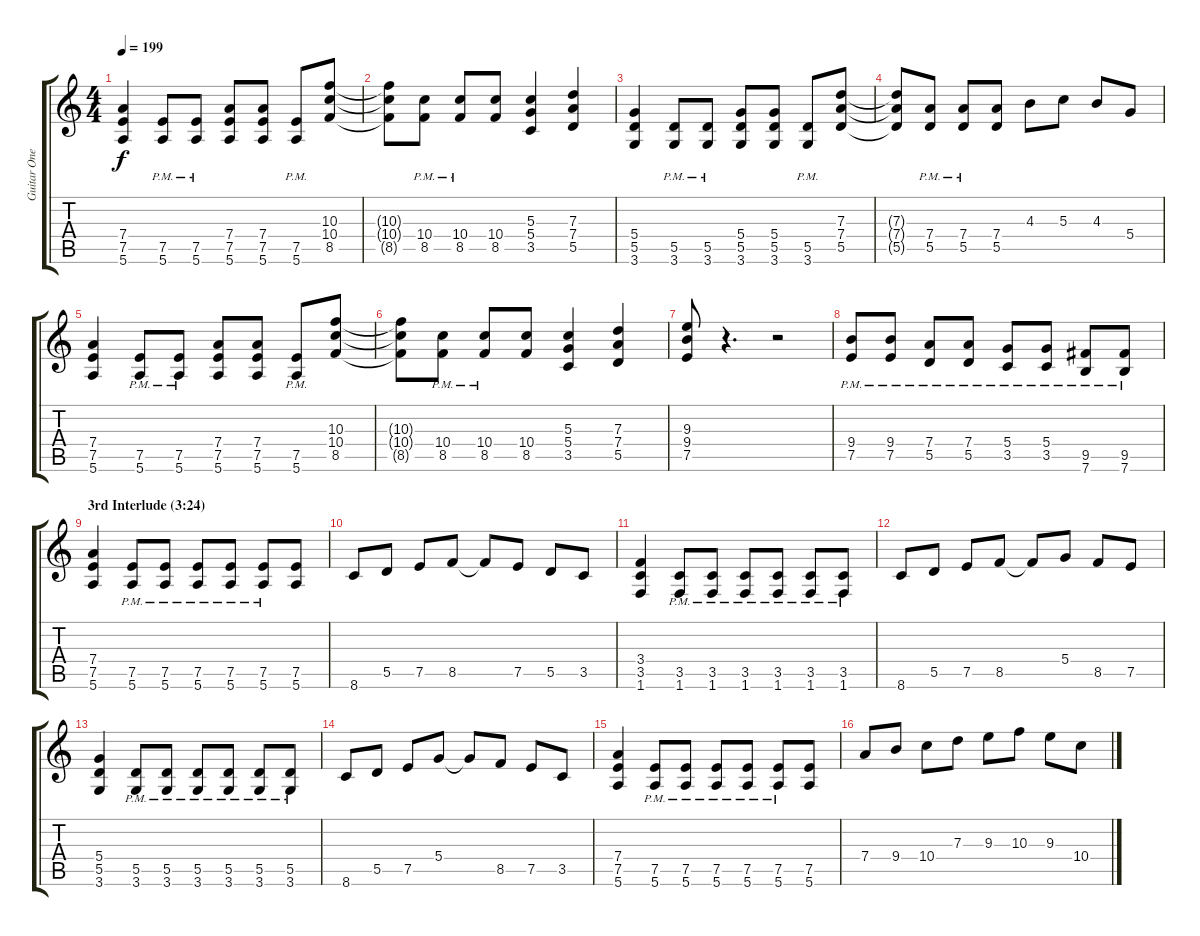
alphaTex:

\track ("Guitar One" "Guitar One") {instrument distortionguitar}
\staff {score tabs}
\tuning (E4 B3 G3 D3 A2 E2) {hide}
\ts (4 4)
\tempo 199
\clef g2
\ks c
(7.4 7.5 5.6).4{dy f} (7.5{pm} 5.6{pm}).8 (7.5{pm} 5.6{pm}).8 (7.4 7.5 5.6).8 (7.4 7.5 5.6).8 (7.5{pm} 5.6{pm}).8 (10.3 10.4 8.5).8 |
(10.3{t} 10.4{t} 8.5{t}).8 (10.4{pm} 8.5{pm}).8 (10.4{pm} 8.5{pm}).8 (10.4 8.5).8 (5.3 5.4 3.5).4 (7.3 7.4 5.5).4 |
(5.4 5.5 3.6).4 (5.5{pm} 3.6{pm}).8 (5.5{pm} 3.6{pm}).8 (5.4 5.5 3.6).8 (5.4 5.5 3.6).8 (5.5{pm} 3.6{pm}).8 (7.3 7.4 5.5).8 |
(7.3{t} 7.4{t} 5.5{t}).8 (7.4{pm} 5.5{pm}).8 (7.4{pm} 5.5{pm}).8 (7.4 5.5).8 4.3.8 5.3.8 4.3.8 5.4.8 |
(7.4 7.5 5.6).4 (7.5{pm} 5.6{pm}).8 (7.5{pm} 5.6{pm}).8 (7.4 7.5 5.6).8 (7.4 7.5 5.6).8 (7.5{pm} 5.6{pm}).8 (10.3 10.4 8.5).8 |
(10.3{t} 10.4{t} 8.5{t}).8 (10.4{pm} 8.5{pm}).8 (10.4{pm} 8.5{pm}).8 (10.4 8.5).8 (5.3 5.4 3.5).4 (7.3 7.4 5.5).4 |
(9.3 9.4 7.5).8 r.4{d} r.2 |
(9.4{pm} 7.5{pm}).8 (9.4{pm} 7.5{pm}).8 (7.4{pm} 5.5{pm}).8 (7.4{pm} 5.5{pm}).8 (5.4{pm} 3.5{pm}).8 (5.4{pm} 3.5{pm}).8 (9.5{pm} 7.6{pm}).8 (9.5{pm} 7.6{pm}).8 |
\section ("" "3rd Interlude (3:24)")
(7.4 7.5 5.6).4 (7.5{pm} 5.6{pm}).8 (7.5{pm} 5.6{pm}).8 (7.5{pm} 5.6{pm}).8 (7.5{pm} 5.6{pm}).8 (7.5{pm} 5.6{pm}).8 (7.5 5.6).8 |
8.6.8 5.5.8 7.5.8 8.5.8 8.5{t}.8 7.5.8 5.5.8 3.5.8 |
(3.4 3.5 1.6).4 (3.5{pm} 1.6{pm}).8 (3.5{pm} 1.6{pm}).8 (3.5{pm} 1.6{pm}).8 (3.5{pm} 1.6{pm}).8 (3.5{pm} 1.6{pm}).8 (3.5{pm} 1.6{pm}).8 |
8.6.8 5.5.8 7.5.8 8.5.8 8.5{t}.8 5.4.8 8.5.8 7.5.8 |
(5.4 5.5 3.6).4 (5.5{pm} 3.6{pm}).8 (5.5{pm} 3.6{pm}).8 (5.5{pm} 3.6{pm}).8 (5.5{pm} 3.6{pm}).8 (5.5{pm} 3.6{pm}).8 (5.5{pm} 3.6{pm}).8 |
8.6.8 5.5.8 7.5.8 5.4.8 5.4{t}.8 8.5.8 7.5.8 3.5.8 |
(7.4 7.5 5.6).4 (7.5{pm} 5.6{pm}).8 (7.5{pm} 5.6{pm}).8 (7.5{pm} 5.6{pm}).8 (7.5{pm} 5.6{pm}).8 (7.5{pm} 5.6{pm}).8 (7.5 5.6).8 |
7.4.8 9.4.8 10.4.8 7.3.8 9.3.8 10.3.8 9.3.8 10.4.8
